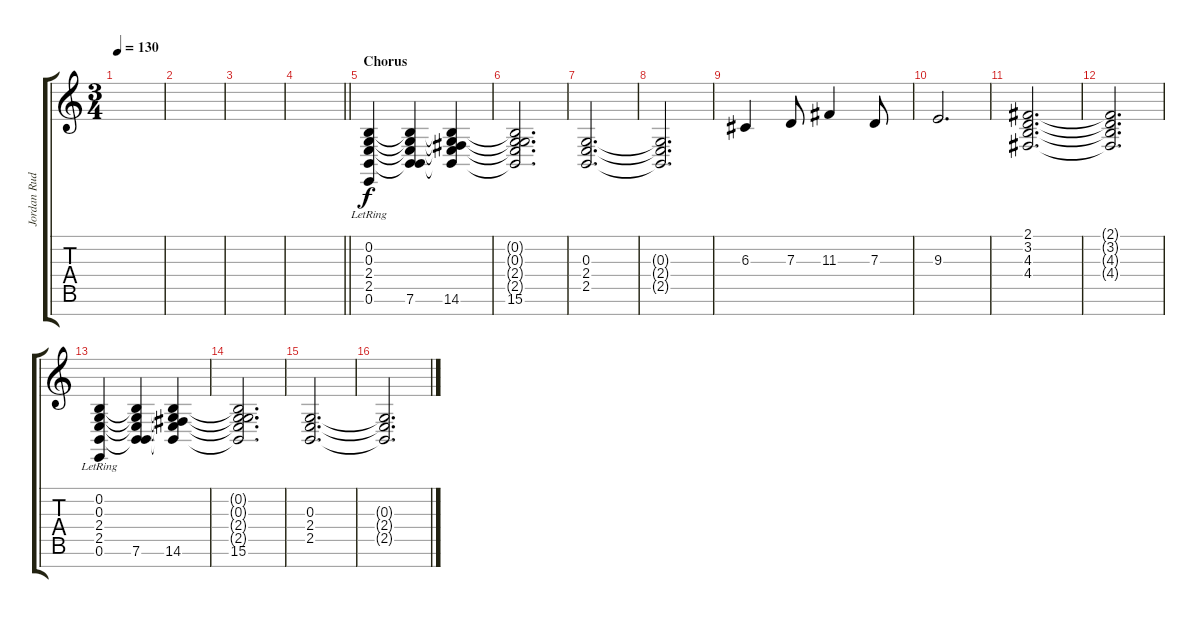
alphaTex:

\track ("Jordan Rudess  I" "Jordan Rud") {instrument brightacousticpiano}
\staff {score tabs}
\tuning (E4 B3 G3 D3 A2 E2 B1) {hide}
\ts (3 4)
\tempo 130
\clef g2
\ks c
|
|
|
\barLineRight lightlight
|
\section ("" "Chorus")
(0.2{lr} 0.3{lr} 2.4{lr} 2.5{lr} 0.6{lr}).4 (0.2{t} 0.3{t} 2.4{t} 2.5{t} 7.6).4 (0.2{t} 0.3{t} 2.4{t} 2.5{t} 14.6).4 |
(0.2{t} 0.3{t} 2.4{t} 2.5{t} 15.6).2{d} |
(0.3 2.4 2.5).2{d} |
(0.3{t} 2.4{t} 2.5{t}).2{d} |
6.3.4 7.3.8 11.3.4 7.3.8 |
9.3.2{d} |
(2.1 3.2 4.3 4.4).2{d} |
(2.1{t} 3.2{t} 4.3{t} 4.4{t}).2{d} |
(0.2{lr} 0.3{lr} 2.4{lr} 2.5{lr} 0.6{lr}).4 (0.2{t} 0.3{t} 2.4{t} 2.5{t} 7.6).4 (0.2{t} 0.3{t} 2.4{t} 2.5{t} 14.6).4 |
(0.2{t} 0.3{t} 2.4{t} 2.5{t} 15.6).2{d} |
(0.3 2.4 2.5).2{d} |
(0.3{t} 2.4{t} 2.5{t}).2{d}
